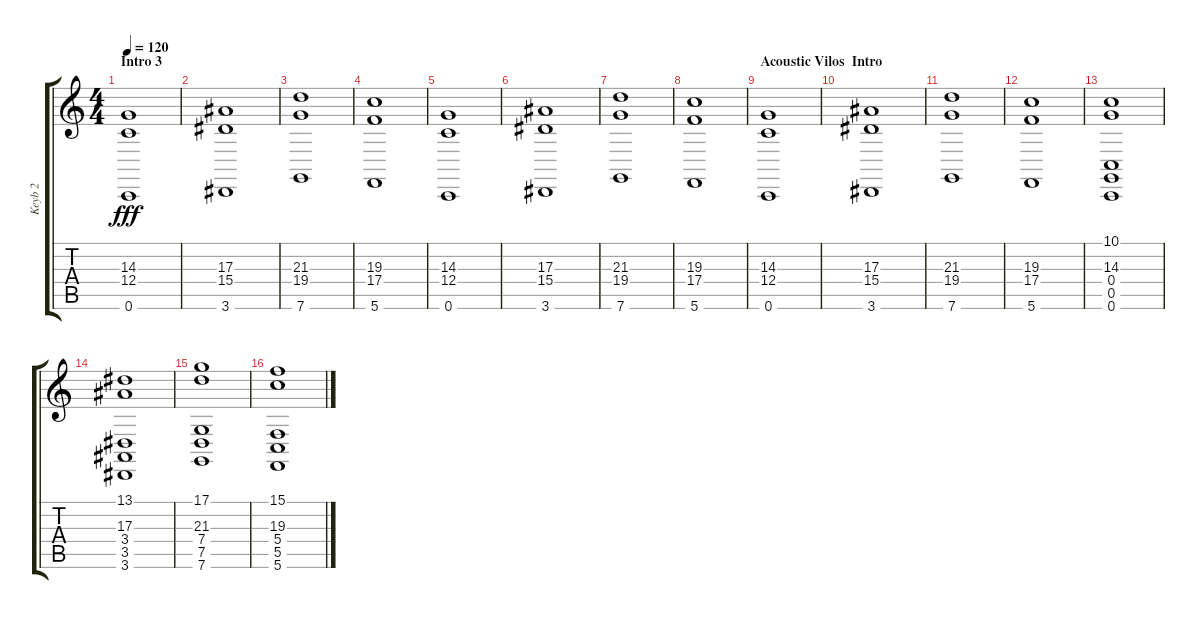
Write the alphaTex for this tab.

\track ("Keyb 2" "Keyb 2") {instrument stringensemble2}
\staff {score tabs}
\tuning (D4 A3 F3 C3 G2 C2) {hide}
\ts (4 4)
\section ("" "Intro 3")
\tempo 120
\clef g2
\ks c
(14.3 12.4 0.6).1{dy fff} |
(17.3 15.4 3.6).1 |
(21.3 19.4 7.6).1 |
(19.3 17.4 5.6).1 |
(14.3 12.4 0.6).1 |
(17.3 15.4 3.6).1 |
(21.3 19.4 7.6).1 |
(19.3 17.4 5.6).1 |
\section ("" "Acoustic Vilos  Intro")
(14.3 12.4 0.6).1{volume 10} |
(17.3 15.4 3.6).1 |
(21.3 19.4 7.6).1 |
(19.3 17.4 5.6).1 |
(10.1 14.3 0.4 0.5 0.6).1 |
(13.1 17.3 3.4 3.5 3.6).1 |
(17.1 21.3 7.4 7.5 7.6).1 |
(15.1 19.3 5.4 5.5 5.6).1
